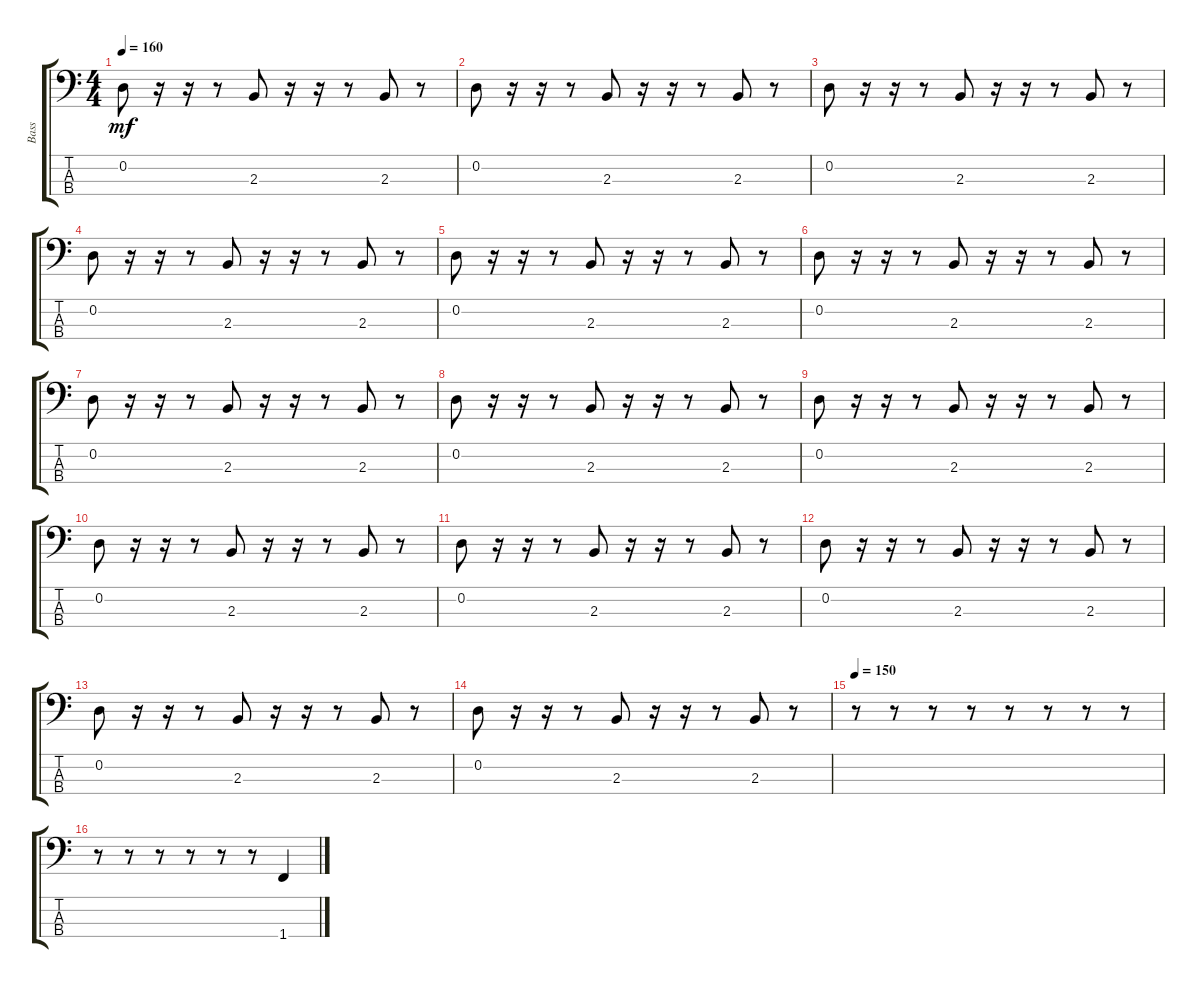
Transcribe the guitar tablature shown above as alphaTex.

\track ("Bass                " "Bass      ") {instrument electricbassfinger}
\staff {score tabs}
\tuning (G2 D2 A1 E1) {hide}
\ts (4 4)
\tempo 160
\clef f4
\ks c
0.2.8{dy mf} r.16 r.16 r.8 2.3.8 r.16 r.16 r.8 2.3.8 r.8 |
0.2.8 r.16 r.16 r.8 2.3.8 r.16 r.16 r.8 2.3.8 r.8 |
0.2.8 r.16 r.16 r.8 2.3.8 r.16 r.16 r.8 2.3.8 r.8 |
0.2.8 r.16 r.16 r.8 2.3.8 r.16 r.16 r.8 2.3.8 r.8 |
0.2.8 r.16 r.16 r.8 2.3.8 r.16 r.16 r.8 2.3.8 r.8 |
0.2.8 r.16 r.16 r.8 2.3.8 r.16 r.16 r.8 2.3.8 r.8 |
0.2.8 r.16 r.16 r.8 2.3.8 r.16 r.16 r.8 2.3.8 r.8 |
0.2.8 r.16 r.16 r.8 2.3.8 r.16 r.16 r.8 2.3.8 r.8 |
0.2.8 r.16 r.16 r.8 2.3.8 r.16 r.16 r.8 2.3.8 r.8 |
0.2.8 r.16 r.16 r.8 2.3.8 r.16 r.16 r.8 2.3.8 r.8 |
0.2.8 r.16 r.16 r.8 2.3.8 r.16 r.16 r.8 2.3.8 r.8 |
0.2.8 r.16 r.16 r.8 2.3.8 r.16 r.16 r.8 2.3.8 r.8 |
0.2.8 r.16 r.16 r.8 2.3.8 r.16 r.16 r.8 2.3.8 r.8 |
0.2.8 r.16 r.16 r.8 2.3.8 r.16 r.16 r.8 2.3.8 r.8 |
\tempo 150
r.8 r.8 r.8 r.8 r.8 r.8 r.8 r.8 |
r.8 r.8 r.8 r.8 r.8 r.8 1.4.4
